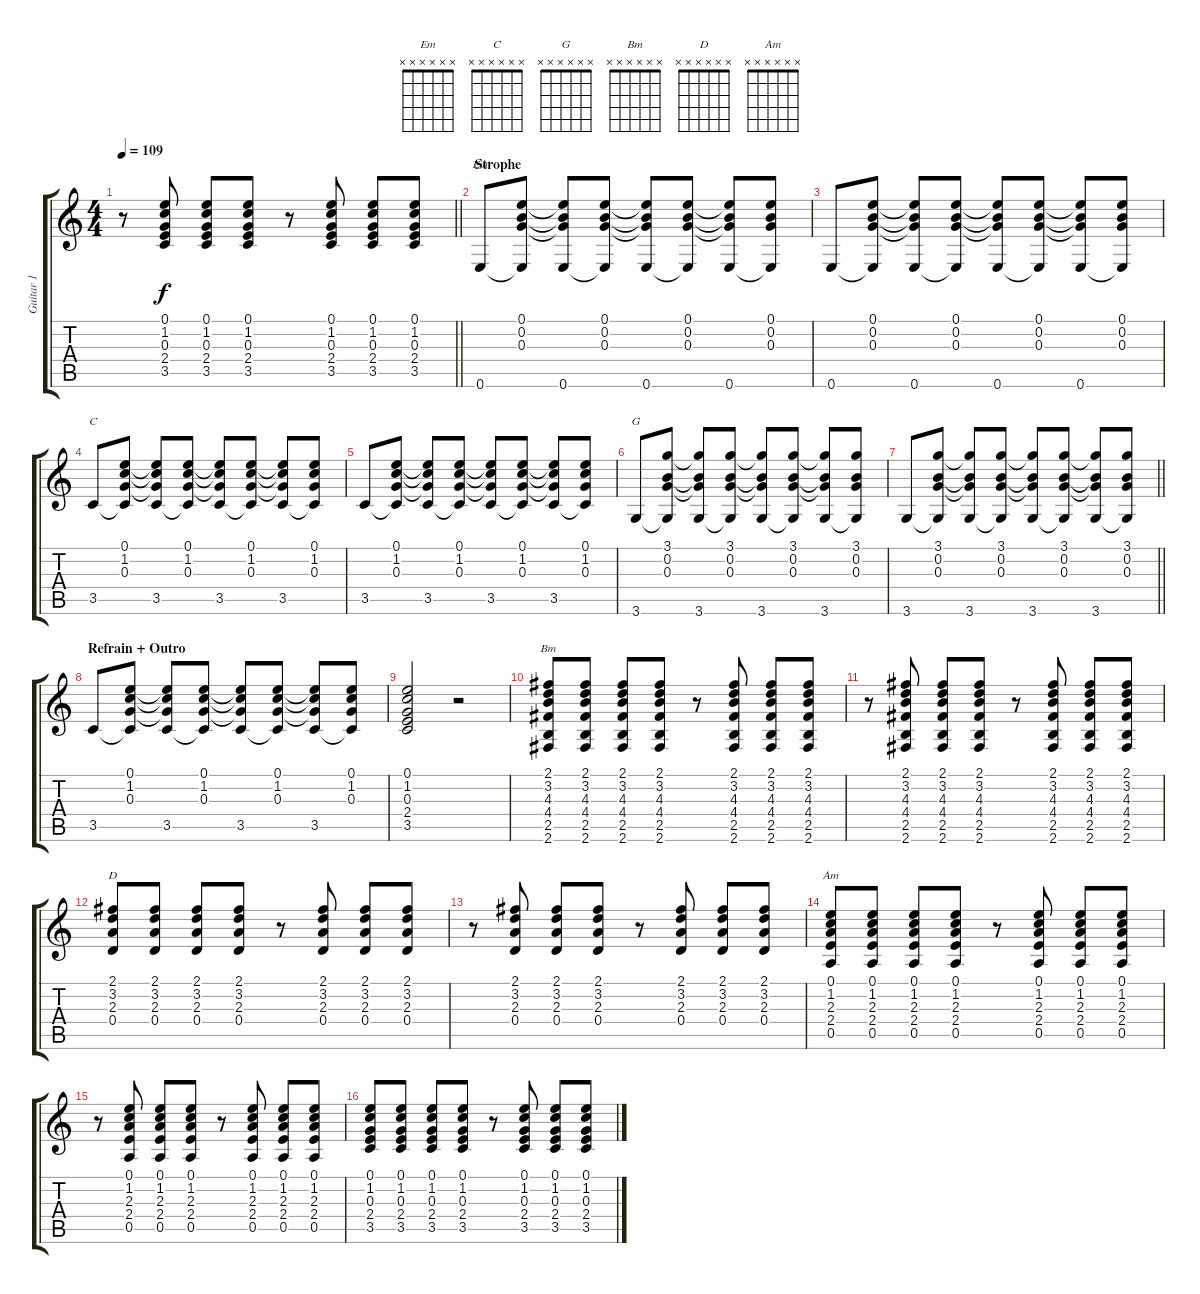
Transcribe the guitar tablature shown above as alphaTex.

\track ("Guitar 1" "Guitar 1") {instrument acousticguitarsteel}
\staff {score tabs}
\tuning (E4 B3 G3 D3 A2 E2) {hide}
\chord ("Em" x x x x x x) {firstfret 0}
\chord ("C" x x x x x x) {firstfret 0}
\chord ("G" x x x x x x) {firstfret 0}
\chord ("Bm" x x x x x x) {firstfret 0}
\chord ("D" x x x x x x) {firstfret 0}
\chord ("Am" x x x x x x) {firstfret 0}
\ts (4 4)
\tempo 109
\clef g2
\barLineRight lightlight
\ks c
r.8{dy f} (0.1 1.2 0.3 2.4 3.5).8 (0.1 1.2 0.3 2.4 3.5).8 (0.1 1.2 0.3 2.4 3.5).8 r.8 (0.1 1.2 0.3 2.4 3.5).8 (0.1 1.2 0.3 2.4 3.5).8 (0.1 1.2 0.3 2.4 3.5).8 |
\section ("" "Strophe")
0.6.8{ch "Em"} (0.1 0.2 0.3 0.6{t}).8 (0.1{t} 0.2{t} 0.3{t} 0.6).8 (0.1 0.2 0.3 0.6{t}).8 (0.1{t} 0.2{t} 0.3{t} 0.6).8 (0.1 0.2 0.3 0.6{t}).8 (0.1{t} 0.2{t} 0.3{t} 0.6).8 (0.1 0.2 0.3 0.6{t}).8 |
0.6.8 (0.1 0.2 0.3 0.6{t}).8 (0.1{t} 0.2{t} 0.3{t} 0.6).8 (0.1 0.2 0.3 0.6{t}).8 (0.1{t} 0.2{t} 0.3{t} 0.6).8 (0.1 0.2 0.3 0.6{t}).8 (0.1{t} 0.2{t} 0.3{t} 0.6).8 (0.1 0.2 0.3 0.6{t}).8 |
3.5.8{ch "C"} (0.1 1.2 0.3 3.5{t}).8 (0.1{t} 1.2{t} 0.3{t} 3.5).8 (0.1 1.2 0.3 3.5{t}).8 (0.1{t} 1.2{t} 0.3{t} 3.5).8 (0.1 1.2 0.3 3.5{t}).8 (0.1{t} 1.2{t} 0.3{t} 3.5).8 (0.1 1.2 0.3 3.5{t}).8 |
3.5.8 (0.1 1.2 0.3 3.5{t}).8 (0.1{t} 1.2{t} 0.3{t} 3.5).8 (0.1 1.2 0.3 3.5{t}).8 (0.1{t} 1.2{t} 0.3{t} 3.5).8 (0.1 1.2 0.3 3.5{t}).8 (0.1{t} 1.2{t} 0.3{t} 3.5).8 (0.1 1.2 0.3 3.5{t}).8 |
3.6.8{ch "G"} (3.1 0.2 0.3 3.6{t}).8 (3.1{t} 0.2{t} 0.3{t} 3.6).8 (3.1 0.2 0.3 3.6{t}).8 (3.1{t} 0.2{t} 0.3{t} 3.6).8 (3.1 0.2 0.3 3.6{t}).8 (3.1{t} 0.2{t} 0.3{t} 3.6).8 (3.1 0.2 0.3 3.6{t}).8 |
\barLineRight lightlight
3.6.8 (3.1 0.2 0.3 3.6{t}).8 (3.1{t} 0.2{t} 0.3{t} 3.6).8 (3.1 0.2 0.3 3.6{t}).8 (3.1{t} 0.2{t} 0.3{t} 3.6).8 (3.1 0.2 0.3 3.6{t}).8 (3.1{t} 0.2{t} 0.3{t} 3.6).8 (3.1 0.2 0.3 3.6{t}).8 |
\section ("" "Refrain + Outro")
3.5.8 (0.1 1.2 0.3 3.5{t}).8 (0.1{t} 1.2{t} 0.3{t} 3.5).8 (0.1 1.2 0.3 3.5{t}).8 (0.1{t} 1.2{t} 0.3{t} 3.5).8 (0.1 1.2 0.3 3.5{t}).8 (0.1{t} 1.2{t} 0.3{t} 3.5).8 (0.1 1.2 0.3 3.5{t}).8 |
(0.1 1.2 0.3 2.4 3.5).2 r.2 |
(2.1 3.2 4.3 4.4 2.5 2.6).8{ch "Bm"} (2.1 3.2 4.3 4.4 2.5 2.6).8 (2.1 3.2 4.3 4.4 2.5 2.6).8 (2.1 3.2 4.3 4.4 2.5 2.6).8 r.8 (2.1 3.2 4.3 4.4 2.5 2.6).8 (2.1 3.2 4.3 4.4 2.5 2.6).8 (2.1 3.2 4.3 4.4 2.5 2.6).8 |
r.8 (2.1 3.2 4.3 4.4 2.5 2.6).8 (2.1 3.2 4.3 4.4 2.5 2.6).8 (2.1 3.2 4.3 4.4 2.5 2.6).8 r.8 (2.1 3.2 4.3 4.4 2.5 2.6).8 (2.1 3.2 4.3 4.4 2.5 2.6).8 (2.1 3.2 4.3 4.4 2.5 2.6).8 |
(2.1 3.2 2.3 0.4).8{ch "D"} (2.1 3.2 2.3 0.4).8 (2.1 3.2 2.3 0.4).8 (2.1 3.2 2.3 0.4).8 r.8 (2.1 3.2 2.3 0.4).8 (2.1 3.2 2.3 0.4).8 (2.1 3.2 2.3 0.4).8 |
r.8 (2.1 3.2 2.3 0.4).8 (2.1 3.2 2.3 0.4).8 (2.1 3.2 2.3 0.4).8 r.8 (2.1 3.2 2.3 0.4).8 (2.1 3.2 2.3 0.4).8 (2.1 3.2 2.3 0.4).8 |
(0.1 1.2 2.3 2.4 0.5).8{ch "Am"} (0.1 1.2 2.3 2.4 0.5).8 (0.1 1.2 2.3 2.4 0.5).8 (0.1 1.2 2.3 2.4 0.5).8 r.8 (0.1 1.2 2.3 2.4 0.5).8 (0.1 1.2 2.3 2.4 0.5).8 (0.1 1.2 2.3 2.4 0.5).8 |
r.8 (0.1 1.2 2.3 2.4 0.5).8 (0.1 1.2 2.3 2.4 0.5).8 (0.1 1.2 2.3 2.4 0.5).8 r.8 (0.1 1.2 2.3 2.4 0.5).8 (0.1 1.2 2.3 2.4 0.5).8 (0.1 1.2 2.3 2.4 0.5).8 |
(0.1 1.2 0.3 2.4 3.5).8 (0.1 1.2 0.3 2.4 3.5).8 (0.1 1.2 0.3 2.4 3.5).8 (0.1 1.2 0.3 2.4 3.5).8 r.8 (0.1 1.2 0.3 2.4 3.5).8 (0.1 1.2 0.3 2.4 3.5).8 (0.1 1.2 0.3 2.4 3.5).8
